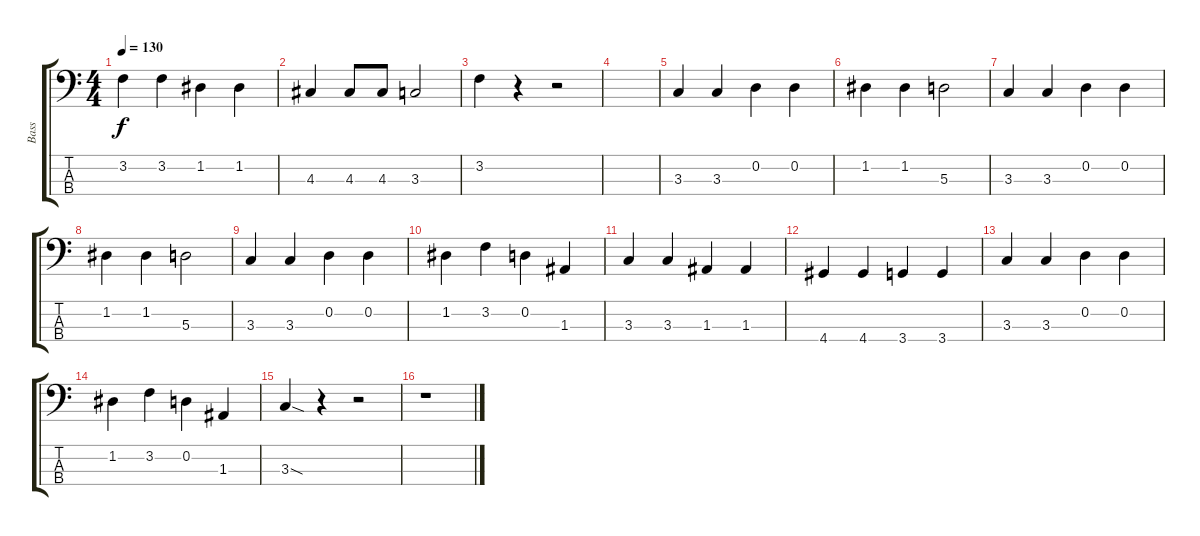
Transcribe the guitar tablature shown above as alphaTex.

\track ("Bass" "Bass") {instrument electricbassfinger}
\staff {score tabs}
\tuning (G2 D2 A1 E1) {hide}
\ts (4 4)
\tempo 130
\clef f4
\ks c
3.2.4{dy f} 3.2.4 1.2.4 1.2.4 |
4.3.4 4.3.8 4.3.8 3.3.2 |
3.2.4 r.4 r.2 |
|
3.3.4 3.3.4 0.2.4 0.2.4 |
1.2.4 1.2.4 5.3.2 |
3.3.4 3.3.4 0.2.4 0.2.4 |
1.2.4 1.2.4 5.3.2 |
3.3.4 3.3.4 0.2.4 0.2.4 |
1.2.4 3.2.4 0.2.4 1.3.4 |
3.3.4 3.3.4 1.3.4 1.3.4 |
4.4.4 4.4.4 3.4.4 3.4.4 |
3.3.4 3.3.4 0.2.4 0.2.4 |
1.2.4 3.2.4 0.2.4 1.3.4 |
3.3{sod}.4 r.4 r.2 |
r.1
